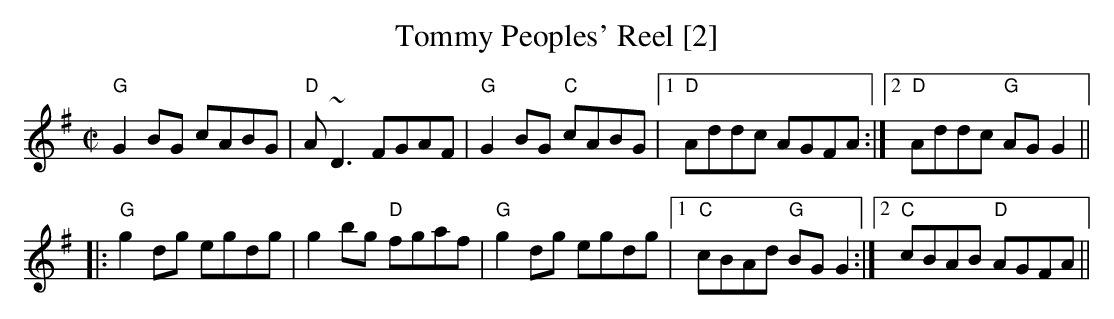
X:1
T:Tommy Peoples' Reel [2]
M:C|
L:1/8
K:G
"G"G2 BG cABG|"D"A~D3 FGAF|"G"G2 BG "C"cABG|1"D"Addc AGFA:|2"D"Addc "G"AGG2||
|:"G"g2 dg egdg|g2 bg "D"fgaf|"G"g2 dg egdg|1"C" cBAd "G"BG G2:|2 "C"cBAB "D"AGFA||
